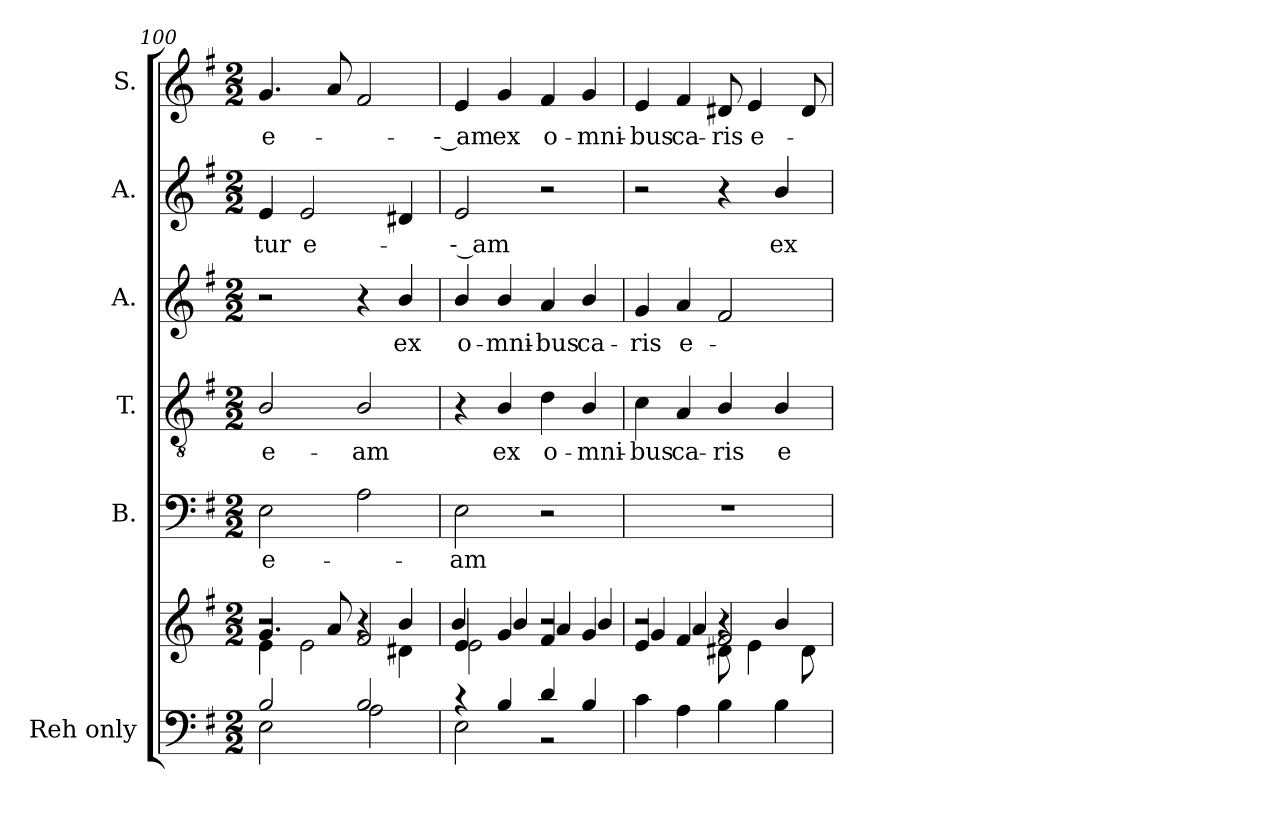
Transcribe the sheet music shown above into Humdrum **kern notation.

**kern	**kern	**kern	**text	**kern	**text	**kern	**text	**kern	**text	**kern	**text
*part6	*part6	*part5	*part5	*part4	*part4	*part3	*part3	*part2	*part2	*part1	*part1
*staff7	*staff6	*staff5	*staff5	*staff4	*staff4	*staff3	*staff3	*staff2	*staff2	*staff1	*staff1
*I"Reh  only	*	*I"B.	*	*I"T.	*	*I"A.	*	*I"A.	*	*I"S.	*
*	*	*I'B.	*	*I'T.	*	*I'A.	*	*I'A.	*	*	*
*clefF4	*clefG2	*clefF4	*	*clefGv2	*	*clefG2	*	*clefG2	*	*clefG2	*
*	*	*	*	*ITrd7c12	*	*	*	*	*	*	*
*k[f#]	*k[f#]	*k[f#]	*	*k[f#]	*	*k[f#]	*	*k[f#]	*	*k[f#]	*
*G:	*G:	*G:	*	*G:	*	*G:	*	*G:	*	*G:	*
*M2/2	*M2/2	*M2/2	*	*M2/2	*	*M2/2	*	*M2/2	*	*M2/2	*
=100	=100	=100	=100	=100	=100	=100	=100	=100	=100	=100	=100
*^	*^	*	*	*	*	*	*	*	*	*	*
*	*	*	*^	*	*	*	*	*	*	*	*	*	*
!	!	!	!	!	!	!LO:LY:b:color=#000000	!	!	!	!	!	!	!	!
!	!	!	!	!	!	!	!	!LO:LY:b:color=#000000	!	!	!	!	!	!
!	!	!	!	!	!	!	!	!	!	!	!	!LO:LY:b:color=#000000	!	!
!	!	!	!	!	!	!	!	!	!	!	!	!	!	!LO:LY:b:color=#000000
2Bi/	2Ei\	4.gi/	4ei\	2r	2Ei\	e-	2BBi/	e-	2r	.	4ei/	-tur	4.gi/	e-
!	!	!	!	!	!	!	!	!	!	!	!	!LO:LY:b:color=#000000	!	!
.	.	.	2ei\	.	.	.	.	.	.	.	2ei/	e-	.	.
.	.	8ai/	.	.	.	.	.	.	.	.	.	.	8ai/	.
!	!	!	!	!	!	!	!	!LO:LY:b:color=#000000	!	!	!	!	!	!
2Bi/	2Ai\	2f#i/	.	4r	2Ai\	.	2BBi/	-am	4r	.	.	.	2f#i/	.
!	!	!	!	!	!	!	!	!	!	!LO:LY:b:color=#000000	!	!	!	!
.	.	.	4d#Xi\	4bi/	.	.	.	.	4bi/	ex	4d#Xi/	.	.	.
!!LO:PB:g=z
=101	=101	=101	=101	=101	=101	=101	=101	=101	=101	=101	=101	=101	=101	=101
!	!	!	!	!	!	!LO:LY:b:color=#000000	!	!	!	!	!	!	!	!
!	!	!	!	!	!	!	!	!	!	!LO:LY:b:color=#000000	!	!	!	!
!	!	!	!	!	!	!	!	!	!	!	!	!LO:LY:b:color=#000000	!	!
!	!	!	!	!	!	!	!	!	!	!	!	!	!	!LO:LY:b:color=#000000
4r	2Ei\	4ei/	2ei\	4bi/	2Ei\	-am	4r	.	4bi/	o-	2ei/	-- am	4ei/	-- am
!	!	!	!	!	!	!	!	!LO:LY:b:color=#000000	!	!	!	!	!	!
!	!	!	!	!	!	!	!	!	!	!LO:LY:b:color=#000000	!	!	!	!
!	!	!	!	!	!	!	!	!	!	!	!	!	!	!LO:LY:b:color=#000000
4Bi/	.	4gi/	.	4bi/	.	.	4BBi/	ex	4bi/	-mni-	.	.	4gi/	ex
!	!	!	!	!	!	!	!	!LO:LY:b:color=#000000	!	!	!	!	!	!
!	!	!	!	!	!	!	!	!	!	!LO:LY:b:color=#000000	!	!	!	!
!	!	!	!	!	!	!	!	!	!	!	!	!	!	!LO:LY:b:color=#000000
4di/	2r	4f#i/	2r	4ai/	2r	.	4Di\	o-	4ai/	-bus	2r	.	4f#i/	o-
!	!	!	!	!	!	!	!	!LO:LY:b:color=#000000	!	!	!	!	!	!
!	!	!	!	!	!	!	!	!	!	!LO:LY:b:color=#000000	!	!	!	!
!	!	!	!	!	!	!	!	!	!	!	!	!	!	!LO:LY:b:color=#000000
4Bi/	.	4gi/	.	4bi/	.	.	4BBi/	-mni-	4bi/	ca-	.	.	4gi/	-mni-
*v	*v	*	*	*	*	*	*	*	*	*	*	*	*	*
=102	=102	=102	=102	=102	=102	=102	=102	=102	=102	=102	=102	=102	=102
!	!	!	!	!	!	!	!LO:LY:b:color=#000000	!	!	!	!	!	!
!	!	!	!	!	!	!	!	!	!LO:LY:b:color=#000000	!	!	!	!
!	!	!	!	!	!	!	!	!	!	!	!	!	!LO:LY:b:color=#000000
4ci\	4ei/	2r	4gi/	1r	.	4Ci\	-bus	4gi/	-ris	2r	.	4ei/	-bus
!	!	!	!	!	!	!	!LO:LY:b:color=#000000	!	!	!	!	!	!
!	!	!	!	!	!	!	!	!	!LO:LY:b:color=#000000	!	!	!	!
!	!	!	!	!	!	!	!	!	!	!	!	!	!LO:LY:b:color=#000000
4Ai\	4f#i/	.	4ai/	.	.	4AAi/	ca-	4ai/	e-	.	.	4f#i/	ca-
!	!	!	!	!	!	!	!LO:LY:b:color=#000000	!	!	!	!	!	!
!	!	!	!	!	!	!	!	!	!	!	!	!	!LO:LY:b:color=#000000
4Bi\	8d#Xi\	4r	2f#i/	.	.	4BBi/	-ris	2f#i/	.	4r	.	8d#Xi/	-ris
!	!	!	!	!	!	!	!	!	!	!	!	!	!LO:LY:b:color=#000000
.	4ei\	.	.	.	.	.	.	.	.	.	.	4ei/	e-
!	!	!	!	!	!	!	!LO:LY:b:color=#000000	!	!	!	!	!	!
!	!	!	!	!	!	!	!	!	!	!	!LO:LY:b:color=#000000	!	!
4Bi\	.	4bi/	.	.	.	4BBi/	e-	.	.	4bi/	ex	.	.
.	8d#i\	.	.	.	.	.	.	.	.	.	.	8d#i/	.
*	*v	*v	*v	*	*	*	*	*	*	*	*	*	*
=	=	=	=	=	=	=	=	=	=	=	=
*-	*-	*-	*-	*-	*-	*-	*-	*-	*-	*-	*-
